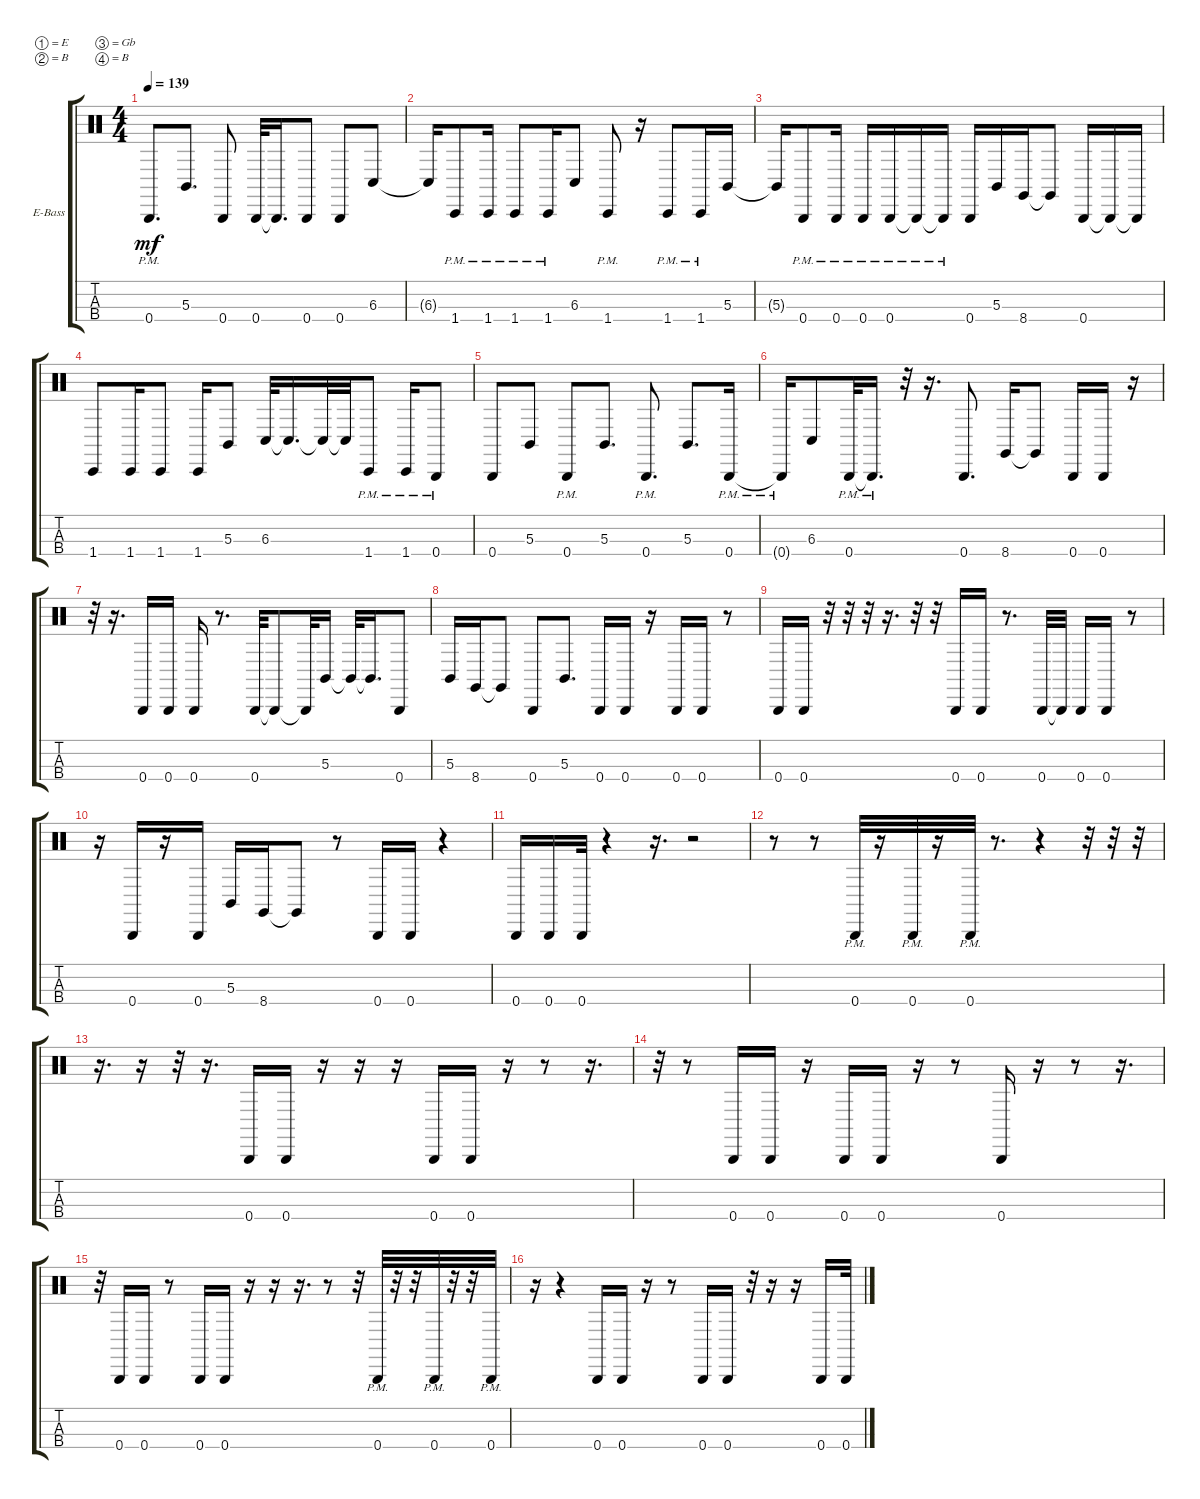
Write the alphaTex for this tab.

\bracketExtendMode groupsimilarinstruments
\firstSystemTrackNameOrientation horizontal
\otherSystemsTrackNameOrientation horizontal
\track ("Electric Bass" "E-Bass") {instrument electricbassfinger}
\staff {score tabs}
\tuning (E2 B1 Gb1 B0)
\ts (4 4)
\tempo 139
\clef neutral
\scale
0.333333
\ks c
0.4{pm}.8{d dy mf instrument electricbassfinger} 5.3.8{d} 0.4.8 0.4.32 0.4{t}.16{d} 0.4.8 0.4.8 6.3.8 |
\scale
0.333333 6.3{t}.16 1.4{pm}.8 1.4{pm}.16 1.4{pm}.8 1.4{pm}.16 6.3.8 1.4{pm}.8 r.16 1.4{pm}.8 1.4{pm}.16 5.3.16 |
\scale
0.333333 5.3{t}.16 0.4{pm}.8 0.4{pm}.16 0.4{pm}.16 0.4{pm}.16 0.4{pm t}.16 0.4{pm t}.16 0.4.16 5.3.16 8.4.16 8.4{t}.8 0.4.16 0.4{t}.16 0.4{t}.16 |
\scale
0.333333 1.4.8 1.4.16 1.4.8 1.4.16 5.3.8 6.3.32 6.3{t}.16{d} 6.3{t}.32 6.3{t}.32 1.4{pm}.8 1.4{pm}.16 0.4{pm}.8 |
\scale
0.333333 0.4.8 5.3.8 0.4{pm}.8 5.3.8{d} 0.4{pm}.8{d} 5.3.8{d} 0.4{pm}.16 |
\scale
0.333333 0.4{pm t}.16 6.3.8 0.4{pm}.32 0.4{pm t}.16{d} r.32 r.16{d} 0.4.8{d} 8.4.16 8.4{t}.8 0.4.16 0.4.16 r.16 |
\scale
0.333333 r.32 r.16{d} 0.4.16 0.4.16 0.4.16 r.8{d} 0.4.32 0.4{t}.8 0.4{t}.32 5.3.16 5.3{t}.32 5.3{t}.16{d} 0.4.8 |
\scale
0.333333 5.3.16 8.4.16 8.4{t}.8 0.4.8 5.3.8{d} 0.4.16 0.4.16 r.16 0.4.16 0.4.16 r.8 |
\scale
0.333333 0.4.16 0.4.16 r.32 r.32 r.32 r.16{d} r.32 r.32 0.4.16 0.4.16 r.8{d} 0.4.32 0.4{t}.32 0.4.16 0.4.16 r.8 |
\scale
0.333333 r.16 0.4.16 r.16 0.4.16 5.3.16 8.4.16 8.4{t}.8 r.8 0.4.16 0.4.16 r.4 |
\scale
0.333333 0.4.16 0.4.16 0.4.32 r.4 r.16{d} r.2 |
\scale
0.333333 r.8 r.8 0.4{pm}.32 r.16 0.4{pm}.32 r.16 0.4{pm}.32 r.8{d} r.4 r.32 r.32 r.32 |
\scale
0.333333 r.16{d} r.16 r.32 r.16{d} 0.4.16 0.4.16 r.16 r.16 r.16 0.4.16 0.4.16 r.16 r.8 r.16{d} |
\scale
0.333333 r.32 r.8 0.4.16 0.4.16 r.16 0.4.16 0.4.16 r.16 r.8 0.4.16 r.16 r.8 r.16{d} |
\scale
0.333333 r.32 0.4.16 0.4.16 r.8 0.4.16 0.4.16 r.16 r.16 r.16{d} r.8 r.32 0.4{pm}.32 r.32 r.32 0.4{pm}.32 r.32 r.32 0.4{pm}.32 |
\scale
0.333333 r.16 r.4 0.4.16 0.4.16 r.16 r.8 0.4.16 0.4.16 r.32 r.16 r.16 0.4.16 0.4.32
